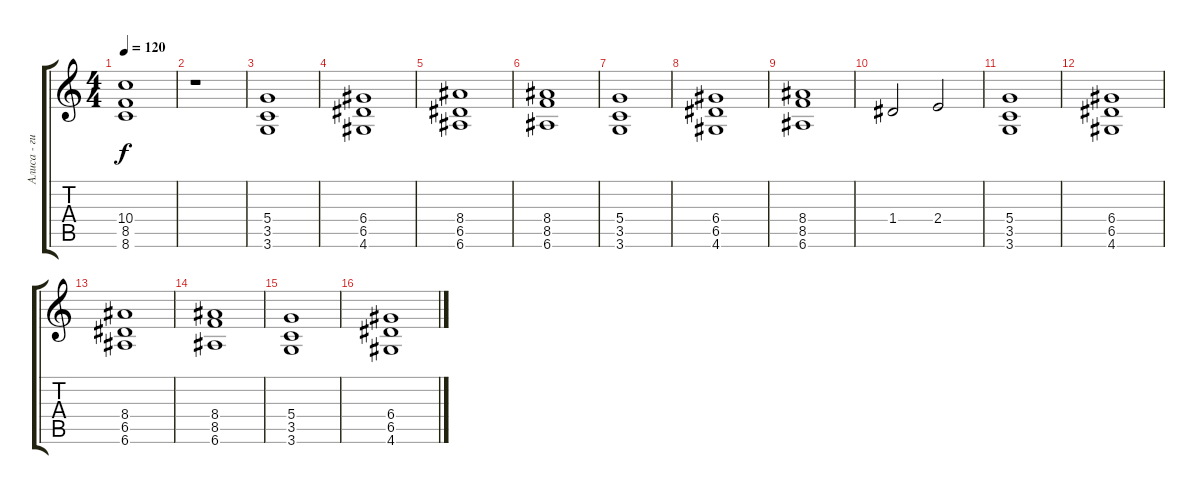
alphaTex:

\track ("Алиса - гитара" "Алиса - ги") {instrument distortionguitar}
\staff {score tabs}
\tuning (E4 B3 G3 D3 A2 E2) {hide}
\ts (4 4)
\tempo 120
\clef g2
\ks c
(10.4{t} 8.5{t} 8.6{t}).1{dy f} |
r.1 |
(5.4 3.5 3.6).1 |
(6.4 6.5 4.6).1 |
(8.4 6.5 6.6).1 |
(8.4 8.5 6.6).1 |
(5.4 3.5 3.6).1 |
(6.4 6.5 4.6).1 |
(8.4 8.5 6.6).1 |
1.4.2 2.4.2 |
(5.4 3.5 3.6).1 |
(6.4 6.5 4.6).1 |
(8.4 6.5 6.6).1 |
(8.4 8.5 6.6).1 |
(5.4 3.5 3.6).1 |
(6.4 6.5 4.6).1
